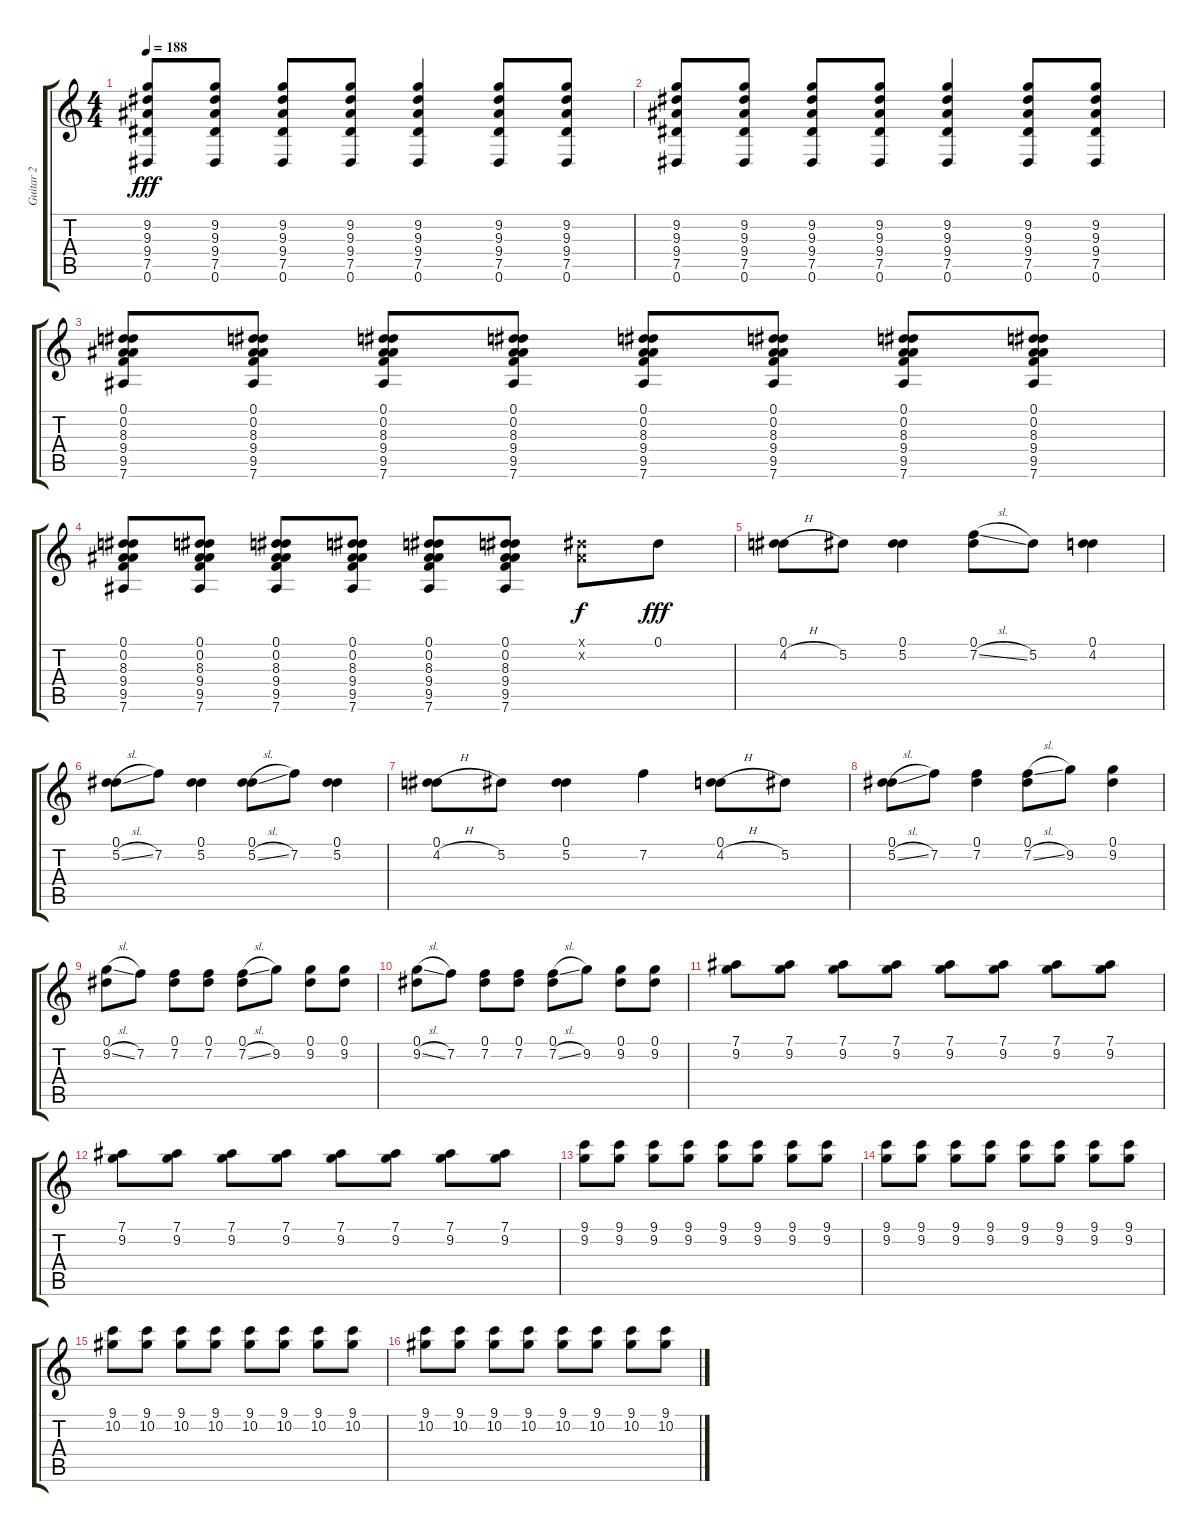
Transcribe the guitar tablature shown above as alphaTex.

\track ("Guitar 2" "Guitar 2") {instrument distortionguitar}
\staff {score tabs}
\tuning (Eb4 Bb3 Gb3 Db3 Ab2 Eb2) {hide}
\ts (4 4)
\tempo 188
\clef g2
\ks c
(9.2 9.3 9.4 7.5 0.6).8{dy fff} (9.2 9.3 9.4 7.5 0.6).8 (9.2 9.3 9.4 7.5 0.6).8 (9.2 9.3 9.4 7.5 0.6).8 (9.2 9.3 9.4 7.5 0.6).4 (9.2 9.3 9.4 7.5 0.6).8 (9.2 9.3 9.4 7.5 0.6).8 |
(9.2 9.3 9.4 7.5 0.6).8 (9.2 9.3 9.4 7.5 0.6).8 (9.2 9.3 9.4 7.5 0.6).8 (9.2 9.3 9.4 7.5 0.6).8 (9.2 9.3 9.4 7.5 0.6).4 (9.2 9.3 9.4 7.5 0.6).8 (9.2 9.3 9.4 7.5 0.6).8 |
(0.1 0.2 8.3 9.4 9.5 7.6).8 (0.1 0.2 8.3 9.4 9.5 7.6).8 (0.1 0.2 8.3 9.4 9.5 7.6).8 (0.1 0.2 8.3 9.4 9.5 7.6).8 (0.1 0.2 8.3 9.4 9.5 7.6).8 (0.1 0.2 8.3 9.4 9.5 7.6).8 (0.1 0.2 8.3 9.4 9.5 7.6).8 (0.1 0.2 8.3 9.4 9.5 7.6).8 |
(0.1 0.2 8.3 9.4 9.5 7.6).8 (0.1 0.2 8.3 9.4 9.5 7.6).8 (0.1 0.2 8.3 9.4 9.5 7.6).8 (0.1 0.2 8.3 9.4 9.5 7.6).8 (0.1 0.2 8.3 9.4 9.5 7.6).8 (0.1 0.2 8.3 9.4 9.5 7.6).8 (0.1{x} 0.2{x}).8{dy f} 0.1.8{dy fff} |
(0.1 4.2{h}).8 5.2.8 (0.1 5.2).4 (0.1 7.2{sl}).8 5.2.8 (0.1 4.2).4 |
(0.1 5.2{sl}).8 7.2.8 (0.1 5.2).4 (0.1 5.2{sl}).8 7.2.8 (0.1 5.2).4 |
(0.1 4.2{h}).8 5.2.8 (0.1 5.2).4 7.2.4 (0.1 4.2{h}).8 5.2.8 |
(0.1 5.2{sl}).8 7.2.8 (0.1 7.2).4 (0.1 7.2{sl}).8 9.2.8 (0.1 9.2).4 |
(0.1 9.2{sl}).8 7.2.8 (0.1 7.2).8 (0.1 7.2).8 (0.1 7.2{sl}).8 9.2.8 (0.1 9.2).8 (0.1 9.2).8 |
(0.1 9.2{sl}).8 7.2.8 (0.1 7.2).8 (0.1 7.2).8 (0.1 7.2{sl}).8 9.2.8 (0.1 9.2).8 (0.1 9.2).8 |
(7.1 9.2).8 (7.1 9.2).8 (7.1 9.2).8 (7.1 9.2).8 (7.1 9.2).8 (7.1 9.2).8 (7.1 9.2).8 (7.1 9.2).8 |
(7.1 9.2).8 (7.1 9.2).8 (7.1 9.2).8 (7.1 9.2).8 (7.1 9.2).8 (7.1 9.2).8 (7.1 9.2).8 (7.1 9.2).8 |
(9.1 9.2).8 (9.1 9.2).8 (9.1 9.2).8 (9.1 9.2).8 (9.1 9.2).8 (9.1 9.2).8 (9.1 9.2).8 (9.1 9.2).8 |
(9.1 9.2).8 (9.1 9.2).8 (9.1 9.2).8 (9.1 9.2).8 (9.1 9.2).8 (9.1 9.2).8 (9.1 9.2).8 (9.1 9.2).8 |
(9.1 10.2).8 (9.1 10.2).8 (9.1 10.2).8 (9.1 10.2).8 (9.1 10.2).8 (9.1 10.2).8 (9.1 10.2).8 (9.1 10.2).8 |
(9.1 10.2).8 (9.1 10.2).8 (9.1 10.2).8 (9.1 10.2).8 (9.1 10.2).8 (9.1 10.2).8 (9.1 10.2).8 (9.1 10.2).8
